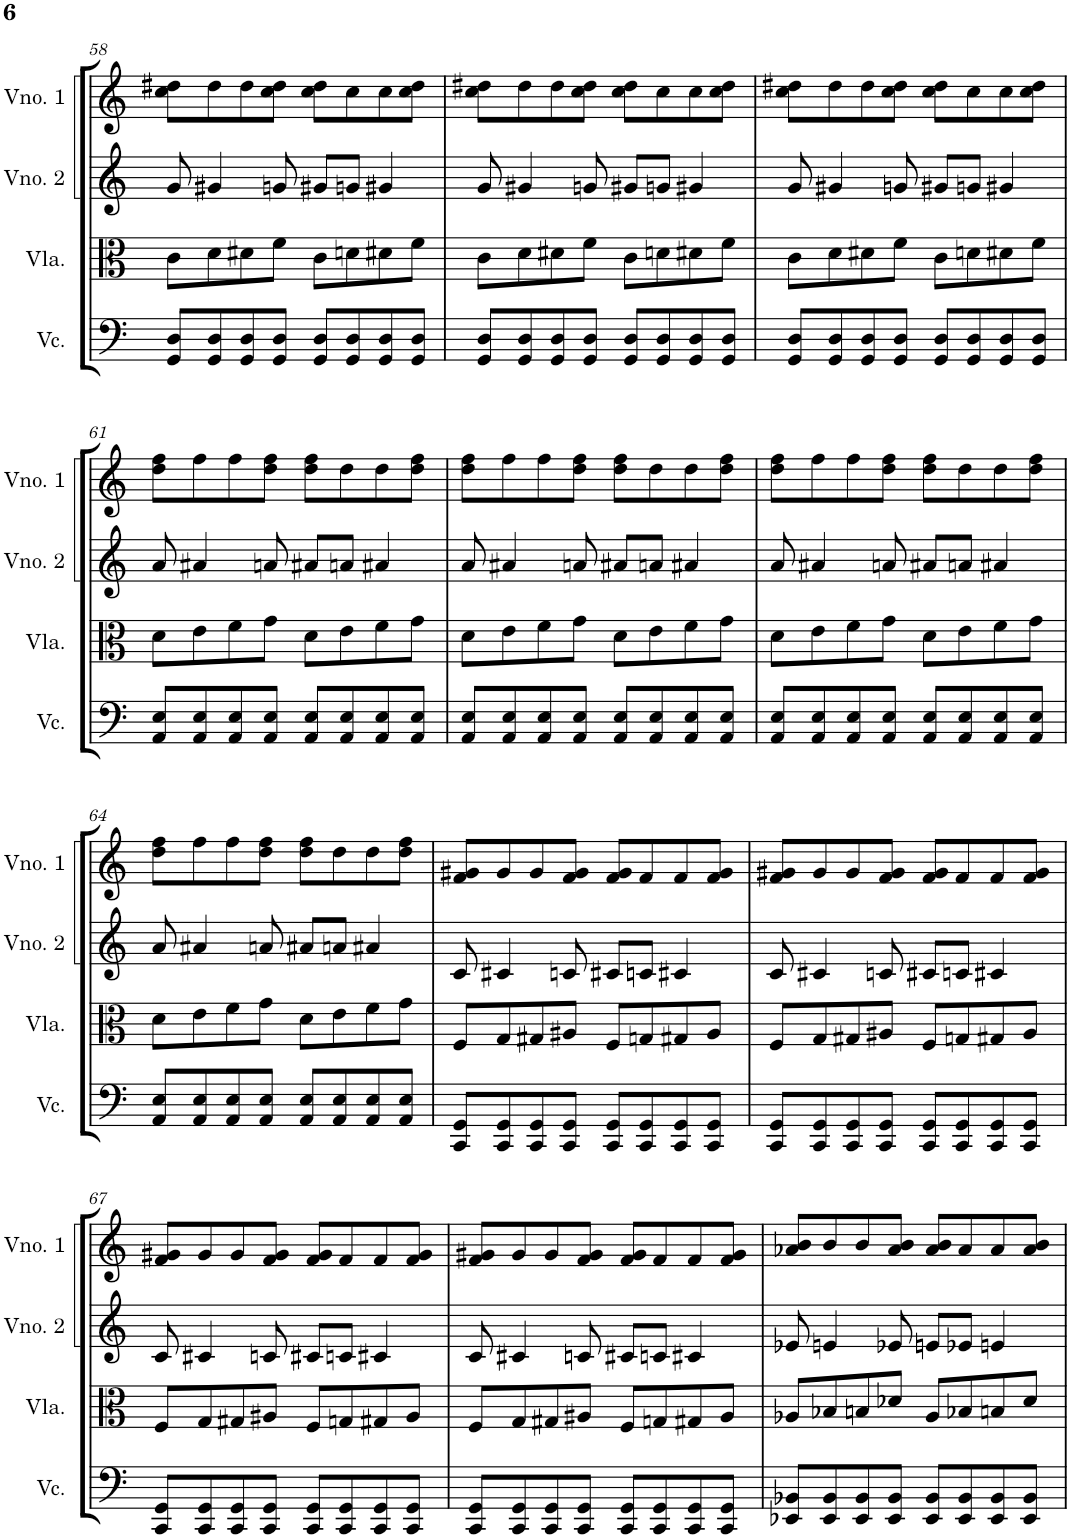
**kern	**kern	**kern	**kern
*part4	*part3	*part2	*part1
*staff4	*staff3	*staff2	*staff1
*I"Violoncelo	*I"Viola	*I"Violino 2	*I"Violino 1
*I'Vc.	*I'Vla.	*I'Vno. 2	*I'Vno. 1
!!LO:PB:g=z
*clefF4	*clefC3	*clefG2	*clefG2
*k[]	*k[]	*k[]	*k[]
*M4/4	*M4/4	*M4/4	*M4/4
=58	=58	=58	=58
8GG/ 8D/L	8c\L	8g/	8cc\ 8dd#X\L
8GG/ 8D/	8d\	4g#X/	8dd#\
8GG/ 8D/	8d#X\	.	8dd#\
8GG/ 8D/J	8f\J	8gn/	8cc\ 8dd#\J
8GG/ 8D/L	8c\L	8g#X/L	8cc\ 8dd#\L
8GG/ 8D/	8dn\	8gn/J	8cc\
8GG/ 8D/	8d#X\	4g#X/	8cc\
8GG/ 8D/J	8f\J	.	8cc\ 8dd#\J
=59	=59	=59	=59
8GG/ 8D/L	8c\L	8g/	8cc\ 8dd#X\L
8GG/ 8D/	8d\	4g#X/	8dd#\
8GG/ 8D/	8d#X\	.	8dd#\
8GG/ 8D/J	8f\J	8gn/	8cc\ 8dd#\J
8GG/ 8D/L	8c\L	8g#X/L	8cc\ 8dd#\L
8GG/ 8D/	8dn\	8gn/J	8cc\
8GG/ 8D/	8d#X\	4g#X/	8cc\
8GG/ 8D/J	8f\J	.	8cc\ 8dd#\J
=60	=60	=60	=60
8GG/ 8D/L	8c\L	8g/	8cc\ 8dd#X\L
8GG/ 8D/	8d\	4g#X/	8dd#\
8GG/ 8D/	8d#X\	.	8dd#\
8GG/ 8D/J	8f\J	8gn/	8cc\ 8dd#\J
8GG/ 8D/L	8c\L	8g#X/L	8cc\ 8dd#\L
8GG/ 8D/	8dn\	8gn/J	8cc\
8GG/ 8D/	8d#X\	4g#X/	8cc\
8GG/ 8D/J	8f\J	.	8cc\ 8dd#\J
!!LO:LB:g=z
=61	=61	=61	=61
8AA/ 8E/L	8d\L	8a/	8dd\ 8ff\L
8AA/ 8E/	8e\	4a#X/	8ff\
8AA/ 8E/	8f\	.	8ff\
8AA/ 8E/J	8g\J	8an/	8dd\ 8ff\J
8AA/ 8E/L	8d\L	8a#X/L	8dd\ 8ff\L
8AA/ 8E/	8e\	8an/J	8dd\
8AA/ 8E/	8f\	4a#X/	8dd\
8AA/ 8E/J	8g\J	.	8dd\ 8ff\J
=62	=62	=62	=62
8AA/ 8E/L	8d\L	8a/	8dd\ 8ff\L
8AA/ 8E/	8e\	4a#X/	8ff\
8AA/ 8E/	8f\	.	8ff\
8AA/ 8E/J	8g\J	8an/	8dd\ 8ff\J
8AA/ 8E/L	8d\L	8a#X/L	8dd\ 8ff\L
8AA/ 8E/	8e\	8an/J	8dd\
8AA/ 8E/	8f\	4a#X/	8dd\
8AA/ 8E/J	8g\J	.	8dd\ 8ff\J
=63	=63	=63	=63
8AA/ 8E/L	8d\L	8a/	8dd\ 8ff\L
8AA/ 8E/	8e\	4a#X/	8ff\
8AA/ 8E/	8f\	.	8ff\
8AA/ 8E/J	8g\J	8an/	8dd\ 8ff\J
8AA/ 8E/L	8d\L	8a#X/L	8dd\ 8ff\L
8AA/ 8E/	8e\	8an/J	8dd\
8AA/ 8E/	8f\	4a#X/	8dd\
8AA/ 8E/J	8g\J	.	8dd\ 8ff\J
!!LO:LB:g=z
=64	=64	=64	=64
8AA/ 8E/L	8d\L	8a/	8dd\ 8ff\L
8AA/ 8E/	8e\	4a#X/	8ff\
8AA/ 8E/	8f\	.	8ff\
8AA/ 8E/J	8g\J	8an/	8dd\ 8ff\J
8AA/ 8E/L	8d\L	8a#X/L	8dd\ 8ff\L
8AA/ 8E/	8e\	8an/J	8dd\
8AA/ 8E/	8f\	4a#X/	8dd\
8AA/ 8E/J	8g\J	.	8dd\ 8ff\J
=65	=65	=65	=65
8CC/ 8GG/L	8F/L	8c/	8f/ 8g#X/L
8CC/ 8GG/	8G/	4c#X/	8g#/
8CC/ 8GG/	8G#X/	.	8g#/
8CC/ 8GG/J	8A#X/J	8cn/	8f/ 8g#/J
8CC/ 8GG/L	8F/L	8c#X/L	8f/ 8g#/L
8CC/ 8GG/	8Gn/	8cn/J	8f/
8CC/ 8GG/	8G#X/	4c#X/	8f/
8CC/ 8GG/J	8A#/J	.	8f/ 8g#/J
=66	=66	=66	=66
8CC/ 8GG/L	8F/L	8c/	8f/ 8g#X/L
8CC/ 8GG/	8G/	4c#X/	8g#/
8CC/ 8GG/	8G#X/	.	8g#/
8CC/ 8GG/J	8A#X/J	8cn/	8f/ 8g#/J
8CC/ 8GG/L	8F/L	8c#X/L	8f/ 8g#/L
8CC/ 8GG/	8Gn/	8cn/J	8f/
8CC/ 8GG/	8G#X/	4c#X/	8f/
8CC/ 8GG/J	8A#/J	.	8f/ 8g#/J
!!LO:LB:g=z
=67	=67	=67	=67
8CC/ 8GG/L	8F/L	8c/	8f/ 8g#X/L
8CC/ 8GG/	8G/	4c#X/	8g#/
8CC/ 8GG/	8G#X/	.	8g#/
8CC/ 8GG/J	8A#X/J	8cn/	8f/ 8g#/J
8CC/ 8GG/L	8F/L	8c#X/L	8f/ 8g#/L
8CC/ 8GG/	8Gn/	8cn/J	8f/
8CC/ 8GG/	8G#X/	4c#X/	8f/
8CC/ 8GG/J	8A#/J	.	8f/ 8g#/J
=68	=68	=68	=68
8CC/ 8GG/L	8F/L	8c/	8f/ 8g#X/L
8CC/ 8GG/	8G/	4c#X/	8g#/
8CC/ 8GG/	8G#X/	.	8g#/
8CC/ 8GG/J	8A#X/J	8cn/	8f/ 8g#/J
8CC/ 8GG/L	8F/L	8c#X/L	8f/ 8g#/L
8CC/ 8GG/	8Gn/	8cn/J	8f/
8CC/ 8GG/	8G#X/	4c#X/	8f/
8CC/ 8GG/J	8A#/J	.	8f/ 8g#/J
=69	=69	=69	=69
8EE-X/ 8BB-X/L	8A-X/L	8e-X/	8a-X/ 8b/L
8EE-/ 8BB-/	8B-X/	4en/	8b/
8EE-/ 8BB-/	8Bn/	.	8b/
8EE-/ 8BB-/J	8d-X/J	8e-X/	8a-/ 8b/J
8EE-/ 8BB-/L	8A-/L	8en/L	8a-/ 8b/L
8EE-/ 8BB-/	8B-X/	8e-X/J	8a-/
8EE-/ 8BB-/	8Bn/	4en/	8a-/
8EE-/ 8BB-/J	8d-/J	.	8a-/ 8b/J
=	=	=	=
*-	*-	*-	*-
